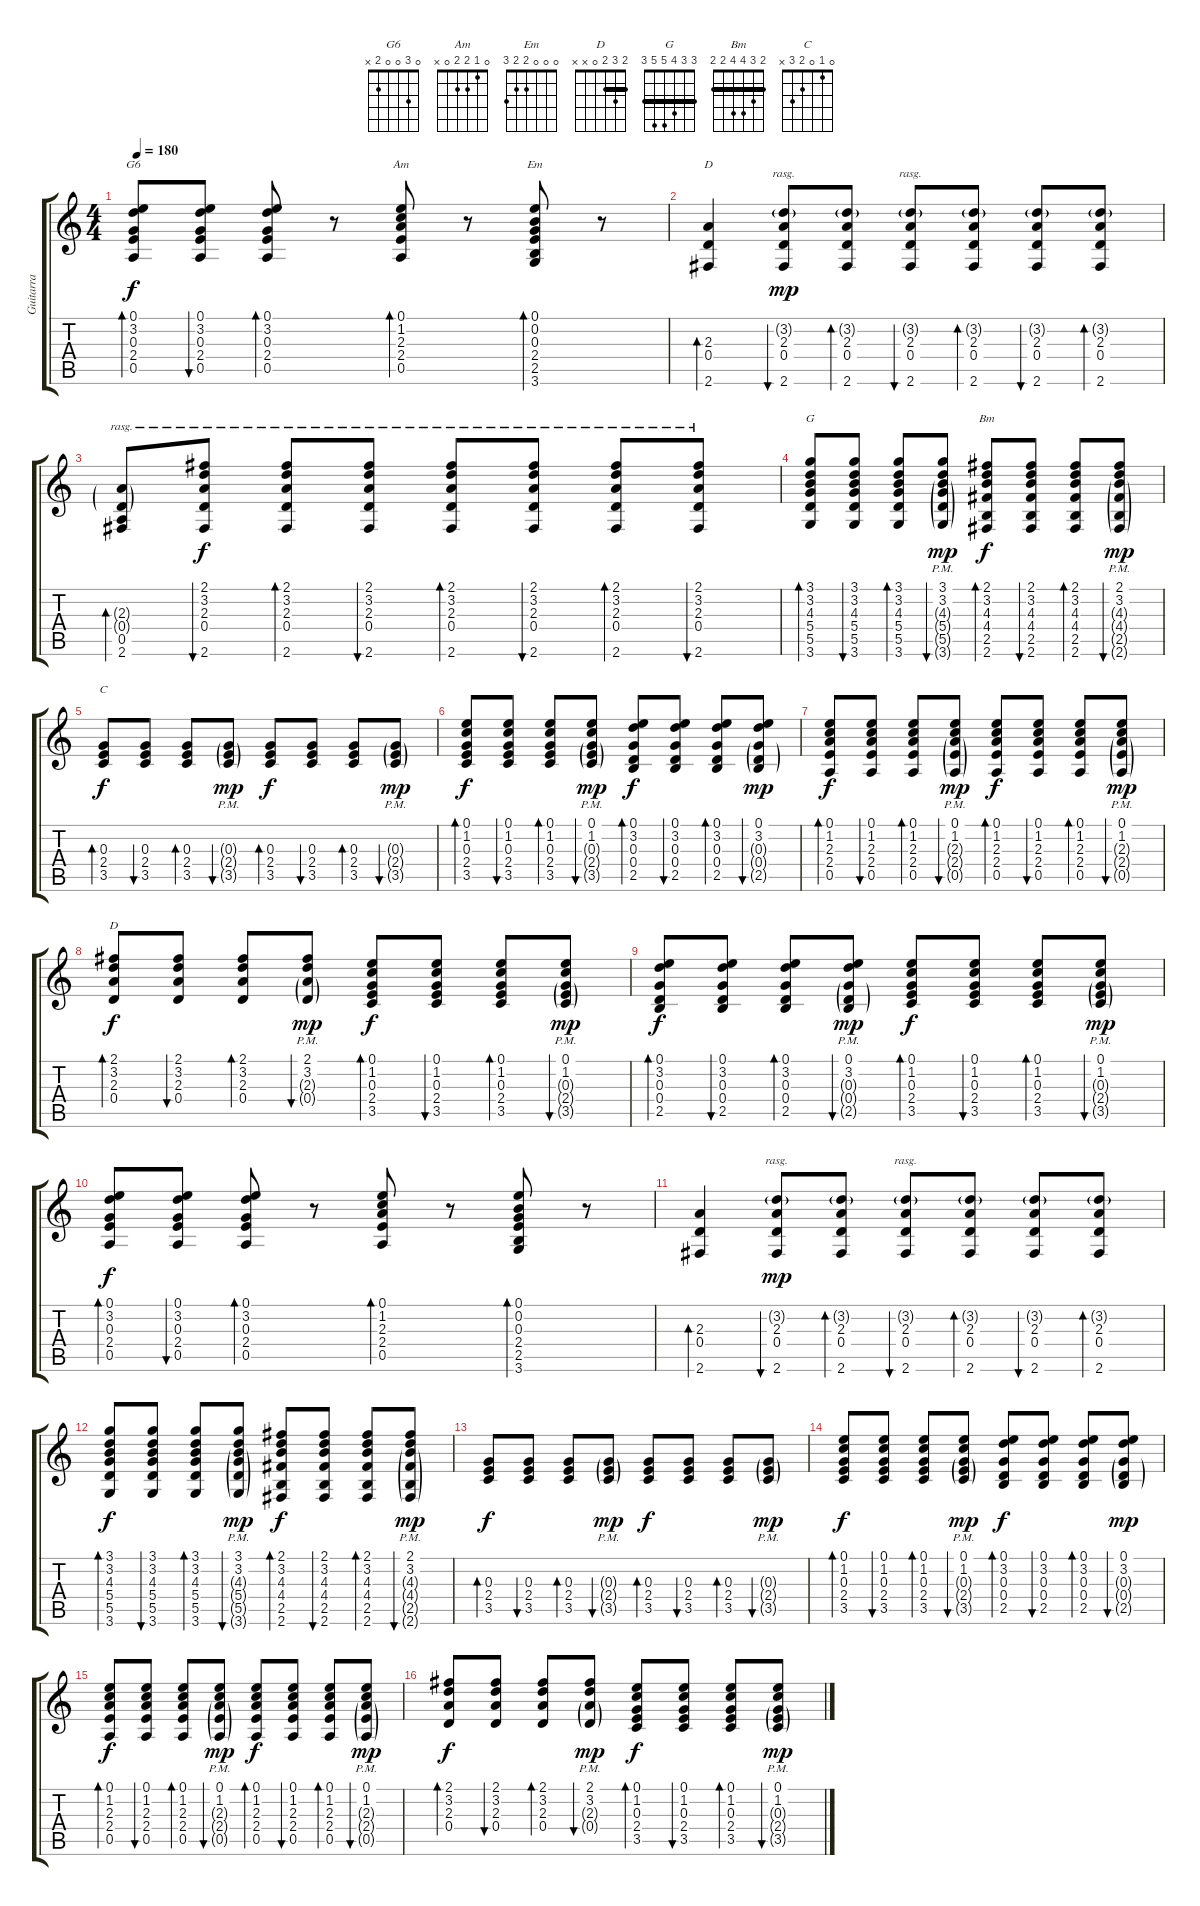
\track ("Guitarra" "Guitarra") {instrument acousticguitarnylon}
\staff {score tabs}
\tuning (E4 B3 G3 D3 A2 E2) {hide}
\chord ("G6" 0 3 0 0 2 x)
\chord ("Am" 0 1 2 2 0 x)
\chord ("Em" 0 0 0 2 2 3)
\chord ("D" 2 3 2 0 0 2) {barre 2}
\chord ("G" 3 3 4 5 5 3) {barre 3}
\chord ("Bm" 2 3 4 4 2 2) {barre 2}
\chord ("C" 0 1 0 2 3 x)
\chord ("D" 2 3 2 0 x x) {barre 2}
\ts (4 4)
\tempo 180
\clef g2
\ks c
(0.1 3.2 0.3 2.4 0.5).8{bd 60 ch "G6" dy f} (0.1 3.2 0.3 2.4 0.5).8{bu 30} (0.1 3.2 0.3 2.4 0.5).8{bd 60} r.8 (0.1 1.2 2.3 2.4 0.5).8{bd 60 ch "Am"} r.8 (0.1 0.2 0.3 2.4 2.5 3.6).8{bd 60 ch "Em"} r.8 |
(2.3 0.4 2.6).4{bd 60 ch "D"} (3.2{g} 2.3 0.4 2.6).8{bu 30 rasg ii dy mp} (3.2{g} 2.3 0.4 2.6).8{bd 60} (3.2{g} 2.3 0.4 2.6).8{bu 30 rasg ii} (3.2{g} 2.3 0.4 2.6).8{bd 60} (3.2{g} 2.3 0.4 2.6).8{bu 30} (3.2{g} 2.3 0.4 2.6).8{bd 60} |
(2.3{g} 0.4{g} 0.5 2.6).8{bd 30 rasg ii} (2.1 3.2 2.3 0.4 2.6).8{bu 30 rasg ii dy f} (2.1 3.2 2.3 0.4 2.6).8{bd 30 rasg ii} (2.1 3.2 2.3 0.4 2.6).8{bu 30 rasg ii} (2.1 3.2 2.3 0.4 2.6).8{bd 30 rasg ii} (2.1 3.2 2.3 0.4 2.6).8{bu 30 rasg ii} (2.1 3.2 2.3 0.4 2.6).8{bd 30 rasg ii} (2.1 3.2 2.3 0.4 2.6).8{bu 30 rasg ii} |
(3.1 3.2 4.3 5.4 5.5 3.6).8{bd 60 ch "G"} (3.1 3.2 4.3 5.4 5.5 3.6).8{bu 30} (3.1 3.2 4.3 5.4 5.5 3.6).8{bd 60} (3.1 3.2 4.3{g} 5.4{g} 5.5{g} 3.6{g pm}).8{bu 30 dy mp} (2.1 3.2 4.3 4.4 2.5 2.6).8{bd 60 ch "Bm" dy f} (2.1 3.2 4.3 4.4 2.5 2.6).8{bu 30} (2.1 3.2 4.3 4.4 2.5 2.6).8{bd 60} (2.1 3.2 4.3{g} 4.4{g} 2.5{g} 2.6{g pm}).8{bu 30 dy mp} |
(0.3 2.4 3.5).8{bd 60 ch "C" dy f} (0.3 2.4 3.5).8{bu 30} (0.3 2.4 3.5).8{bd 60} (0.3{g} 2.4{g} 3.5{g pm}).8{bu 30 dy mp} (0.3 2.4 3.5).8{bd 60 dy f} (0.3 2.4 3.5).8{bu 30} (0.3 2.4 3.5).8{bd 60} (0.3{g} 2.4{g} 3.5{g pm}).8{bu 30 dy mp} |
(0.1 1.2 0.3 2.4 3.5).8{bd 60 dy f} (0.1 1.2 0.3 2.4 3.5).8{bu 30} (0.1 1.2 0.3 2.4 3.5).8{bd 60} (0.1 1.2 0.3{g} 2.4{g} 3.5{g pm}).8{bu 30 dy mp} (0.1 3.2 0.3 0.4 2.5).8{bd 60 dy f} (0.1 3.2 0.3 0.4 2.5).8{bu 30} (0.1 3.2 0.3 0.4 2.5).8{bd 60} (0.1 3.2 0.3{g} 0.4{g} 2.5{g}).8{bu 30 dy mp} |
(0.1 1.2 2.3 2.4 0.5).8{bd 60 dy f} (0.1 1.2 2.3 2.4 0.5).8{bu 60} (0.1 1.2 2.3 2.4 0.5).8{bd 60} (0.1 1.2 2.3{g} 2.4{g} 0.5{g pm}).8{bu 60 dy mp} (0.1 1.2 2.3 2.4 0.5).8{bd 60 dy f} (0.1 1.2 2.3 2.4 0.5).8{bu 60} (0.1 1.2 2.3 2.4 0.5).8{bd 60} (0.1 1.2 2.3{g} 2.4{g} 0.5{g pm}).8{bu 60 dy mp} |
(2.1 3.2 2.3 0.4).8{bd 60 ch "D" dy f} (2.1 3.2 2.3 0.4).8{bu 60} (2.1 3.2 2.3 0.4).8{bd 60} (2.1 3.2 2.3{g} 0.4{g pm}).8{bu 60 dy mp} (0.1 1.2 0.3 2.4 3.5).8{bd 60 dy f} (0.1 1.2 0.3 2.4 3.5).8{bu 60} (0.1 1.2 0.3 2.4 3.5).8{bd 60} (0.1 1.2 0.3{g} 2.4{g} 3.5{g pm}).8{bu 60 dy mp} |
(0.1 3.2 0.3 0.4 2.5).8{bd 60 dy f} (0.1 3.2 0.3 0.4 2.5).8{bu 60} (0.1 3.2 0.3 0.4 2.5).8{bd 60} (0.1 3.2 0.3{g} 0.4{g pm} 2.5{g}).8{bu 60 dy mp} (0.1 1.2 0.3 2.4 3.5).8{bd 60 dy f} (0.1 1.2 0.3 2.4 3.5).8{bu 60} (0.1 1.2 0.3 2.4 3.5).8{bd 60} (0.1 1.2 0.3{g} 2.4{g} 3.5{g pm}).8{bu 60 dy mp} |
(0.1 3.2 0.3 2.4 0.5).8{bd 60 dy f} (0.1 3.2 0.3 2.4 0.5).8{bu 30} (0.1 3.2 0.3 2.4 0.5).8{bd 60} r.8 (0.1 1.2 2.3 2.4 0.5).8{bd 60} r.8 (0.1 0.2 0.3 2.4 2.5 3.6).8{bd 60} r.8 |
(2.3 0.4 2.6).4{bd 60} (3.2{g} 2.3 0.4 2.6).8{bu 30 rasg ii dy mp} (3.2{g} 2.3 0.4 2.6).8{bd 60} (3.2{g} 2.3 0.4 2.6).8{bu 30 rasg ii} (3.2{g} 2.3 0.4 2.6).8{bd 60} (3.2{g} 2.3 0.4 2.6).8{bu 30} (3.2{g} 2.3 0.4 2.6).8{bd 60} |
(3.1 3.2 4.3 5.4 5.5 3.6).8{bd 60 dy f} (3.1 3.2 4.3 5.4 5.5 3.6).8{bu 30} (3.1 3.2 4.3 5.4 5.5 3.6).8{bd 60} (3.1 3.2 4.3{g} 5.4{g} 5.5{g} 3.6{g pm}).8{bu 30 dy mp} (2.1 3.2 4.3 4.4 2.5 2.6).8{bd 60 dy f} (2.1 3.2 4.3 4.4 2.5 2.6).8{bu 30} (2.1 3.2 4.3 4.4 2.5 2.6).8{bd 60} (2.1 3.2 4.3{g} 4.4{g} 2.5{g} 2.6{g pm}).8{bu 30 dy mp} |
(0.3 2.4 3.5).8{bd 60 dy f} (0.3 2.4 3.5).8{bu 30} (0.3 2.4 3.5).8{bd 60} (0.3{g} 2.4{g} 3.5{g pm}).8{bu 30 dy mp} (0.3 2.4 3.5).8{bd 60 dy f} (0.3 2.4 3.5).8{bu 30} (0.3 2.4 3.5).8{bd 60} (0.3{g} 2.4{g} 3.5{g pm}).8{bu 30 dy mp} |
(0.1 1.2 0.3 2.4 3.5).8{bd 60 dy f} (0.1 1.2 0.3 2.4 3.5).8{bu 30} (0.1 1.2 0.3 2.4 3.5).8{bd 60} (0.1 1.2 0.3{g} 2.4{g} 3.5{g pm}).8{bu 30 dy mp} (0.1 3.2 0.3 0.4 2.5).8{bd 60 dy f} (0.1 3.2 0.3 0.4 2.5).8{bu 30} (0.1 3.2 0.3 0.4 2.5).8{bd 60} (0.1 3.2 0.3{g} 0.4{g} 2.5{g}).8{bu 30 dy mp} |
(0.1 1.2 2.3 2.4 0.5).8{bd 60 dy f} (0.1 1.2 2.3 2.4 0.5).8{bu 60} (0.1 1.2 2.3 2.4 0.5).8{bd 60} (0.1 1.2 2.3{g} 2.4{g} 0.5{g pm}).8{bu 60 dy mp} (0.1 1.2 2.3 2.4 0.5).8{bd 60 dy f} (0.1 1.2 2.3 2.4 0.5).8{bu 60} (0.1 1.2 2.3 2.4 0.5).8{bd 60} (0.1 1.2 2.3{g} 2.4{g} 0.5{g pm}).8{bu 60 dy mp} |
(2.1 3.2 2.3 0.4).8{bd 60 dy f} (2.1 3.2 2.3 0.4).8{bu 60} (2.1 3.2 2.3 0.4).8{bd 60} (2.1 3.2 2.3{g} 0.4{g pm}).8{bu 60 dy mp} (0.1 1.2 0.3 2.4 3.5).8{bd 60 dy f} (0.1 1.2 0.3 2.4 3.5).8{bu 60} (0.1 1.2 0.3 2.4 3.5).8{bd 60} (0.1 1.2 0.3{g} 2.4{g} 3.5{g pm}).8{bu 60 dy mp}
